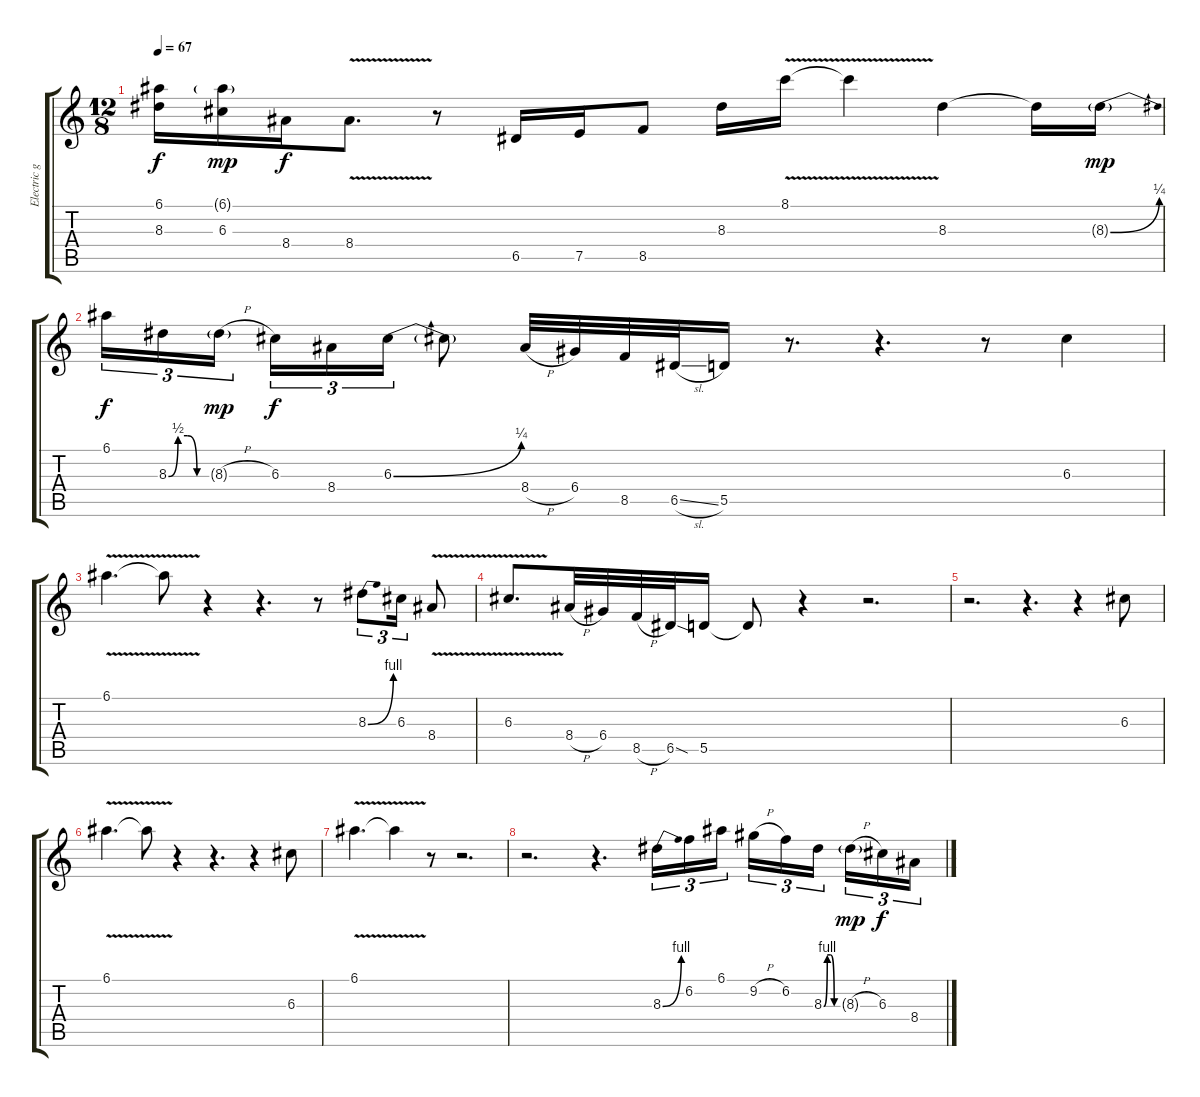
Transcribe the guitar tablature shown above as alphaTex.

\track ("Electric guitar" "Electric g") {instrument electricguitarclean}
\staff {score tabs}
\tuning (E4 B3 G3 D3 A2 E2) {hide}
\ts (12 8)
\tempo 67
\clef g2
\ks c
(6.1 8.3).16{dy f} (6.1{g} 6.3).16{dy mp} 8.4.16{dy f} 8.4{v}.8{d} r.8 6.5.16 7.5.16 8.5.8 8.3.16 8.1{v}.16 8.1{t}.4 8.3.4 8.3{t}.16 8.3{be (bend 0 0 60 1) g}.16{dy mp} |
6.1.16{tu (3 2) dy f} 8.3{be (custom 0 0 15 2 30 2 45 0 60 0)}.16{tu (3 2)} 8.3{h g}.16{tu (3 2) dy mp beam splitsecondary} 6.3.16{tu (3 2) dy f} 8.4.16{tu (3 2)} 6.3{be (bend 0 0 60 1)}.16{tu (3 2)} 6.3{t}.8 8.4{h}.32 6.4.32 8.5.32 6.5{sl}.32 5.5.16 r.8{d} r.4{d} r.8 6.3.4 |
6.1{v}.4{d} 6.1{t}.8 r.4 r.4{d} r.8 8.3{be (bend 0 0 60 4)}.8{tu (3 2)} 6.3.16{tu (3 2)} 8.4{v}.8 |
6.3{v}.8{d} 8.4{h}.32 6.4.32 8.5{h}.32 6.5{sod}.32 5.5.16 5.5{t}.8 r.4 r.2{d} |
r.2{d} r.4{d} r.4 6.3.8 |
6.1{v}.4{d} 6.1{t}.8 r.4 r.4{d} r.4 6.3.8 |
6.1{v}.4{d} 6.1{t}.4 r.8 r.2{d} |
r.2{d} r.4{d} 8.3{be (bend 0 0 60 4)}.16{tu (3 2)} 6.2.16{tu (3 2)} 6.1.16{tu (3 2) beam splitsecondary} 9.2{h}.16{tu (3 2)} 6.2.16{tu (3 2)} 8.3{be (custom 0 0 15 4 30 4 45 0 60 0)}.16{tu (3 2) beam splitsecondary} 8.3{h g}.16{tu (3 2) dy mp} 6.3.16{tu (3 2) dy f} 8.4.16{tu (3 2)}
